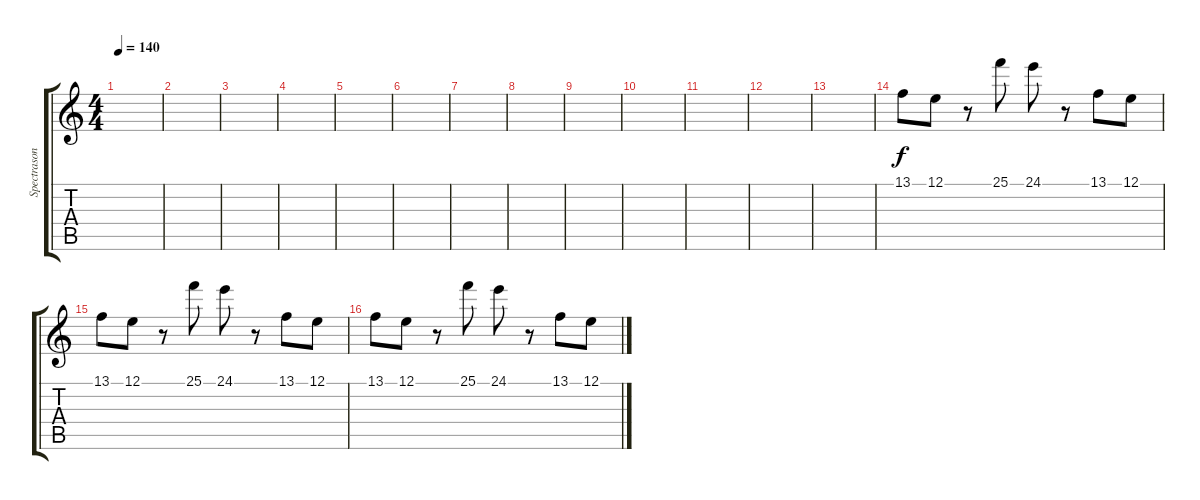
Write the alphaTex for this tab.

\track ("Spectrasonics Omnisphere" "Spectrason") {instrument lead2sawtooth}
\staff {score tabs}
\tuning (E4 B3 G3 D3 A2 E2) {hide}
\ts (4 4)
\tempo 140
\clef g2
\ks c
|
|
|
|
|
|
|
|
|
|
|
|
|
13.1.8 12.1.8 r.8 25.1.8 24.1.8 r.8 13.1.8 12.1.8 |
13.1.8 12.1.8 r.8 25.1.8 24.1.8 r.8 13.1.8 12.1.8 |
13.1.8 12.1.8 r.8 25.1.8 24.1.8 r.8 13.1.8 12.1.8
